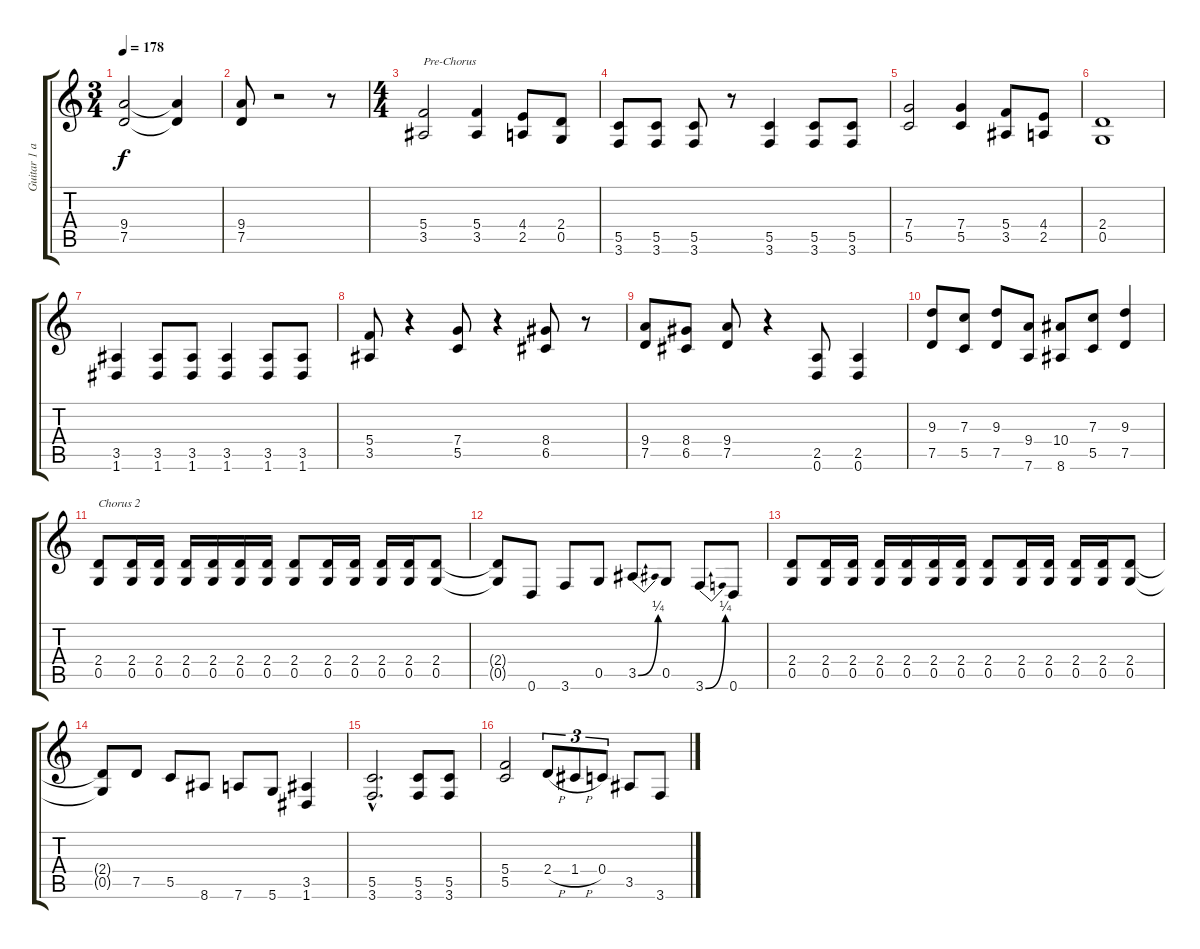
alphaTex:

\track ("Guitar 1 and 2" "Guitar 1 a") {instrument distortionguitar}
\staff {score tabs}
\tuning (D4 A3 F3 C3 G2 D2) {hide}
\ts (3 4)
\tempo 178
\clef g2
\ks c
(9.4{t} 7.5{t}).2{dy f} (9.4{t} 7.5{t}).4 |
(9.4 7.5).8 r.2 r.8 |
\ts (4 4)
(5.4 3.5).2{txt "Pre-Chorus"} (5.4 3.5).4 (4.4 2.5).8 (2.4 0.5).8 |
(5.5 3.6).8 (5.5 3.6).8 (5.5 3.6).8 r.8 (5.5 3.6).4 (5.5 3.6).8 (5.5 3.6).8 |
(7.4 5.5).2 (7.4 5.5).4 (5.4 3.5).8 (4.4 2.5).8 |
(2.4 0.5).1 |
(3.5 1.6).4 (3.5 1.6).8 (3.5 1.6).8 (3.5 1.6).4 (3.5 1.6).8 (3.5 1.6).8 |
(5.4 3.5).8 r.4 (7.4 5.5).8 r.4 (8.4 6.5).8 r.8 |
(9.4 7.5).8 (8.4 6.5).8 (9.4 7.5).8 r.4 (2.5 0.6).8 (2.5 0.6).4 |
(9.3 7.5).8 (7.3 5.5).8 (9.3 7.5).8 (9.4 7.6).8 (10.4 8.6).8 (7.3 5.5).8 (9.3 7.5).4 |
(2.4 0.5).8{txt "Chorus 2"} (2.4 0.5).16 (2.4 0.5).16 (2.4 0.5).16 (2.4 0.5).16 (2.4 0.5).16 (2.4 0.5).16 (2.4 0.5).8 (2.4 0.5).16 (2.4 0.5).16 (2.4 0.5).16 (2.4 0.5).16 (2.4 0.5).8 |
(2.4{t} 0.5{t}).8 0.6.8 3.6.8 0.5.8 3.5{be (bend 0 0 60 1)}.8 0.5.8 3.6{be (bend 0 0 60 1)}.8 0.6.8 |
(2.4 0.5).8 (2.4 0.5).16 (2.4 0.5).16 (2.4 0.5).16 (2.4 0.5).16 (2.4 0.5).16 (2.4 0.5).16 (2.4 0.5).8 (2.4 0.5).16 (2.4 0.5).16 (2.4 0.5).16 (2.4 0.5).16 (2.4 0.5).8 |
(2.4{t} 0.5{t}).8 7.5.8 5.5.8 8.6.8 7.6.8 5.6.8 (3.5 1.6).4 |
(5.5{hac} 3.6{hac}).2{d} (5.5 3.6).8 (5.5 3.6).8 |
(5.4 5.5).2 2.4{h}.8{tu (3 2)} 1.4{h}.8{tu (3 2)} 0.4.8{tu (3 2)} 3.5.8 3.6.8
